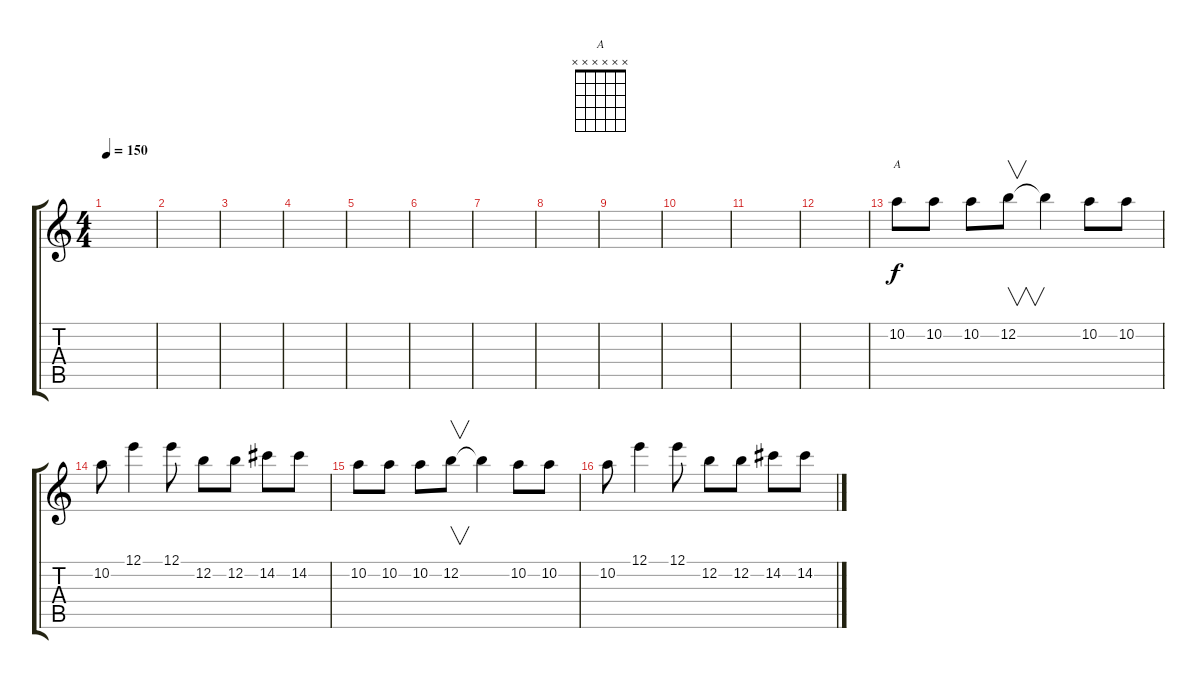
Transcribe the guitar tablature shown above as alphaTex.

\track "" {instrument distortionguitar}
\staff {score tabs}
\tuning (E4 B3 G3 D3 A2 E2) {hide}
\chord ("A" x x x x x x) {firstfret 0}
\ts (4 4)
\tempo 150
\clef g2
\ks c
|
|
|
|
|
|
|
|
|
|
|
|
10.2.8{ch "A"} 10.2.8 10.2.8 12.2.8{v} 12.2{t}.4 10.2.8 10.2.8 |
10.2.8 12.1.4 12.1.8 12.2.8 12.2.8 14.2.8 14.2.8 |
10.2.8 10.2.8 10.2.8 12.2.8{v} 12.2{t}.4 10.2.8 10.2.8 |
10.2.8 12.1.4 12.1.8 12.2.8 12.2.8 14.2.8 14.2.8
